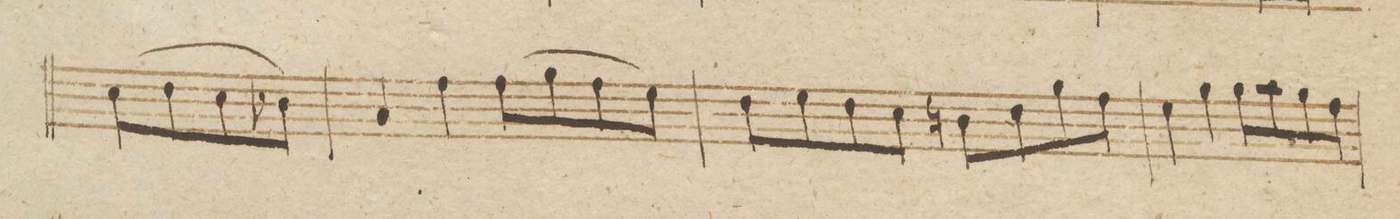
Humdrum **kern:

**kern	**dynam
*I"Violino 1mo	*
*clefG2	*
*k[b-]	*
*met(c)	*
*M4/4	*
(>8cc\L	.
8dd\	.
8cc\	.
8b-X\J)	.
=185	=185
4a/	.
4ff\	.
(>8ff\L	.
8gg\	.
8ff\	.
8ee\J)	.
=186	=186
8dd\L	.
8ee\	.
8dd\	.
8cc\J	.
8bn\L	.
8dd\	.
8gg\	.
8ff\J	.
=187	=187
4ee\	.
4gg\	.
8gg\L	.
8aa\	.
8gg\	.
8ff\J	.
=188	=188
*-	*-
